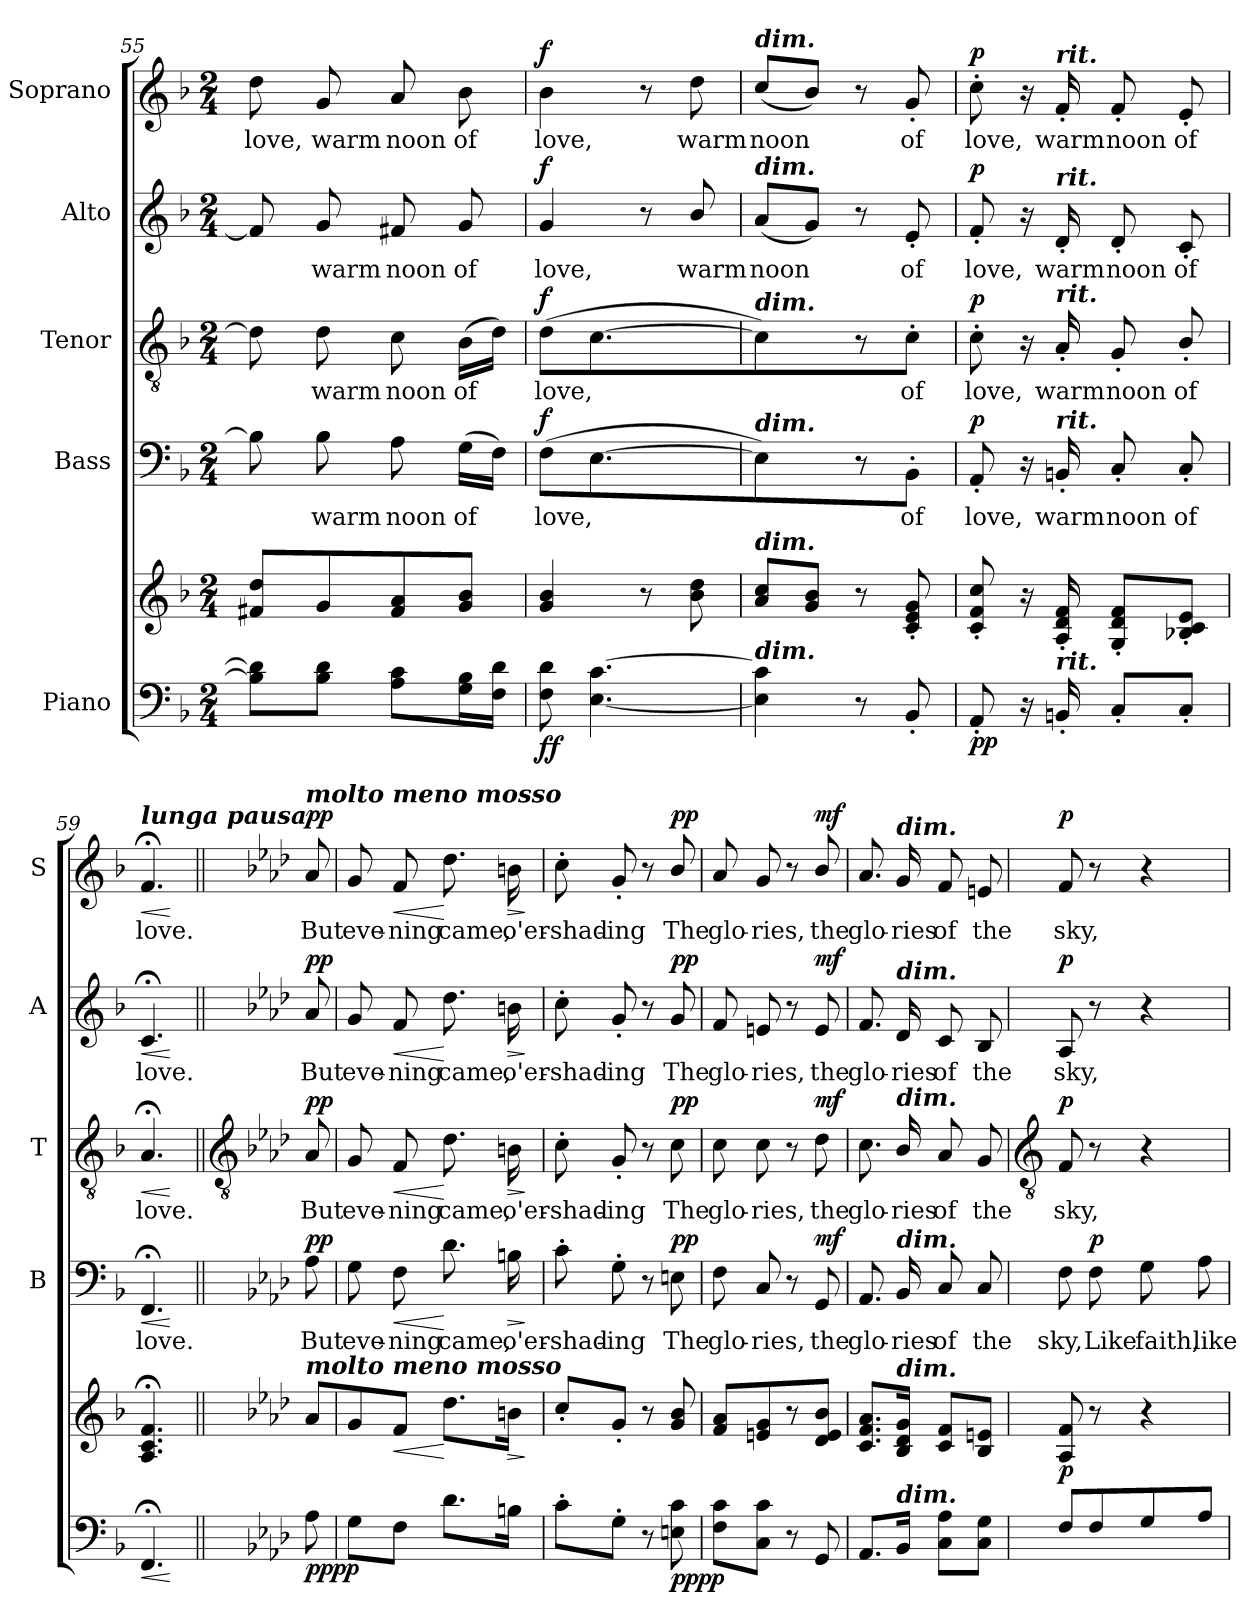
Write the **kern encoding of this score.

**kern	**kern	**dynam	**kern	**text	**dynam	**kern	**text	**dynam	**kern	**text	**dynam	**kern	**text	**dynam
*part5	*part5	*part5	*part4	*part4	*part4	*part3	*part3	*part3	*part2	*part2	*part2	*part1	*part1	*part1
*staff6	*staff5	*staff5/6	*staff4	*staff4	*staff4	*staff3	*staff3	*staff3	*staff2	*staff2	*staff2	*staff1	*staff1	*staff1
*I"Piano	*	*	*I"Bass	*	*	*I"Tenor	*	*	*I"Alto	*	*	*I"Soprano	*	*
*	*	*	*I'B	*	*	*I'T	*	*	*I'A	*	*	*I'S	*	*
!!LO:LB:g=z
*clefF4	*clefG2	*	*clefF4	*	*	*clefGv2	*	*	*clefG2	*	*	*clefG2	*	*
*k[b-]	*k[b-]	*	*k[b-]	*	*	*k[b-]	*	*	*k[b-]	*	*	*k[b-]	*	*
*F:	*F:	*	*F:	*	*	*F:	*	*	*F:	*	*	*F:	*	*
*M2/4	*M2/4	*	*M2/4	*	*	*M2/4	*	*	*M2/4	*	*	*M2/4	*	*
=55	=55	=55	=55	=55	=55	=55	=55	=55	=55	=55	=55	=55	=55	=55
!	!	!	!	!	!	!	!	!	!	!	!	!	!LO:LY:b	!
8B-] 8d]L	8f#X 8ddL	.	8B-]	.	.	8d]	.	.	8f#]	.	.	8dd	love,	.
!	!	!	!	!LO:LY:b	!	!	!LO:LY:b	!	!	!LO:LY:b	!	!	!LO:LY:b	!
8B- 8dJ	8g	.	8B-	warm	.	8d	warm	.	8g	warm	.	8g	warm	.
!	!	!	!	!LO:LY:b	!	!	!LO:LY:b	!	!	!LO:LY:b	!	!	!LO:LY:b	!
8A 8cL	8f# 8a	.	8A	noon	.	8c	noon	.	8f#	noon	.	8a	noon	.
!	!	!	!	!LO:LY:b	!	!	!LO:LY:b	!	!	!LO:LY:b	!	!	!LO:LY:b	!
16G 16B-L	8g 8b-J	.	(>16GLL	of	.	(>16B-LL	of	.	8g	of	.	8b-	of	.
16F 16dJJ	.	.	16FJJ)	.	.	16dJJ)	.	.	.	.	.	.	.	.
=56	=56	=56	=56	=56	=56	=56	=56	=56	=56	=56	=56	=56	=56	=56
!	!	!LO:DY:b=2	!	!LO:LY:b	!	!	!LO:LY:b	!	!	!LO:LY:b	!	!	!LO:LY:b	!
!	!	!LO:DY:n=1:b	!	!	!LO:DY:b	!	!	!LO:DY:b	!	!	!LO:DY:b	!	!	!LO:DY:b
8F 8d	4g 4b-	f f	(>8FL	love,	f	(>8dL	love,	f	4g	love,	f	4b-	love,	f
[4.E [4.c	.	.	[4.E	.	.	[4.c	.	.	.	.	.	.	.	.
.	8r	.	.	.	.	.	.	.	8r	.	.	8r	.	.
!	!	!	!	!	!	!	!	!	!	!LO:LY:b	!	!	!LO:LY:b	!
.	8b- 8dd	.	.	.	.	.	.	.	8b-/	warm	.	8dd	warm	.
=57	=57	=57	=57	=57	=57	=57	=57	=57	=57	=57	=57	=57	=57	=57
!	!	!	!	!	!	!	!	!	!	!	!	!LO:TX:a:Bi:t=dim.	!	!
!	!	!	!	!	!	!	!	!	!LO:TX:a:Bi:t=dim.	!	!	!	!	!
!	!	!	!	!	!	!LO:TX:a:Bi:t=dim.	!	!	!	!	!	!	!	!
!	!	!	!LO:TX:a:Bi:t=dim.	!	!	!	!	!	!	!	!	!	!	!
!	!LO:TX:a:Bi:t=dim.	!	!	!	!	!	!	!	!	!	!	!	!	!
!LO:TX:a:Bi:t=dim.	!	!	!	!	!	!	!	!	!	!	!	!	!	!
!	!	!	!	!	!	!	!	!	!	!LO:LY:b	!	!	!LO:LY:b	!
4E] 4c]	8a 8ccL	.	4E])	.	.	4c])	.	.	(<8aL	noon	.	(>8ccL	noon	.
.	8g/ 8b-/J	.	.	.	.	.	.	.	8gJ)	.	.	8b-/J)	.	.
8r	8r	.	8r	.	.	8r	.	.	8r	.	.	8r	.	.
!	!	!	!	!LO:LY:b	!	!	!LO:LY:b	!	!	!LO:LY:b	!	!	!LO:LY:b	!
8BB-'	8c' 8e' 8g'	.	8BB-'J	of	.	8c'J	of	.	8e'	of	.	8g'	of	.
=58	=58	=58	=58	=58	=58	=58	=58	=58	=58	=58	=58	=58	=58	=58
!	!	!LO:DY:b=2	!	!LO:LY:b	!	!	!LO:LY:b	!	!	!LO:LY:b	!	!	!LO:LY:b	!
!	!	!LO:DY:n=1:b	!	!	!LO:DY:b	!	!	!LO:DY:b	!	!	!LO:DY:b	!	!	!LO:DY:b
8AA'	8c' 8f' 8cc'	p p	8AA'	love,	p	8c'	love,	p	8f'	love,	p	8cc'	love,	p
16r	16r	.	16r	.	.	16r	.	.	16r	.	.	16r	.	.
!	!	!	!	!	!	!	!	!	!	!	!	!LO:TX:a:Bi:t=rit.	!	!
!	!	!	!	!	!	!	!	!	!LO:TX:a:Bi:t=rit.	!	!	!	!	!
!	!	!	!	!	!	!LO:TX:a:Bi:t=rit.	!	!	!	!	!	!	!	!
!	!	!	!LO:TX:a:Bi:t=rit.	!	!	!	!	!	!	!	!	!	!	!
!LO:TX:a:Bi:t=rit.	!	!	!	!	!	!	!	!	!	!	!	!	!	!
!	!	!	!	!LO:LY:b	!	!	!LO:LY:b	!	!	!LO:LY:b	!	!	!LO:LY:b	!
16BBn'	16A' 16d' 16f'	.	16BBn'	warm	.	16A'	warm	.	16d'	warm	.	16f'	warm	.
!	!	!	!	!LO:LY:b	!	!	!LO:LY:b	!	!	!LO:LY:b	!	!	!LO:LY:b	!
8C'L	8G' 8d' 8f'L	.	8C'	noon	.	8G'	noon	.	8d'	noon	.	8f'	noon	.
!	!	!	!	!LO:LY:b	!	!	!LO:LY:b	!	!	!LO:LY:b	!	!	!LO:LY:b	!
8C'J	8B-X' 8c' 8e'J	.	8C'	of	.	8B-'/	of	.	8c'	of	.	8e'	of	.
=59	=59	=59	=59	=59	=59	=59	=59	=59	=59	=59	=59	=59	=59	=59
!	!	!	!	!	!	!	!	!	!	!	!	!LO:TX:a:Bi:t=lunga pausa	!	!
!	!	!LO:HP:b=2	!	!	!	!	!	!	!	!	!	!	!	!
!	!	!LO:HP:n=1:b	!	!	!	!	!	!	!	!	!	!	!	!
!	!	!LO:HP:n=1:b	!	!LO:LY:b	!LO:HP:b	!	!	!	!	!	!	!	!	!
!	!	!	!	!	!LO:HP:n=1:b	!	!LO:LY:b	!LO:HP:b	!	!	!	!	!	!
!	!	!	!	!	!	!	!	!LO:HP:n=1:b	!	!LO:LY:b	!LO:HP:b	!	!	!
!	!	!	!	!	!	!	!	!	!	!	!LO:HP:n=1:b	!	!LO:LY:b	!LO:HP:b
!	!	!	!	!	!	!	!	!	!	!	!	!	!	!LO:HP:n=1:b
4.FF;<	4.A;< 4.c;< 4.f;<	< < >	4.FF;<	love.	< >	4.A;<	love.	< >	4.c;<	love.	< >	4.f;<	love.	< >
.	.	] [	.	.	[	.	.	[	.	.	[	.	.	[
!!LO:LB:g=z
=60||	=60||	=60||	=60||	=60||	=60||	=60||	=60||	=60||	=60||	=60||	=60||	=60||	=60||	=60||
*	*	*	*	*	*	*clefGv2	*	*	*	*	*	*	*	*
*k[b-e-a-d-]	*k[b-e-a-d-]	*	*k[b-e-a-d-]	*	*	*k[b-e-a-d-]	*	*	*k[b-e-a-d-]	*	*	*k[b-e-a-d-]	*	*
*A-:	*A-:	*	*A-:	*	*	*A-:	*	*	*A-:	*	*	*A-:	*	*
!	!	!	!	!	!	!	!	!	!	!	!	!LO:TX:a:Bi:t=molto meno  mosso	!	!
!	!LO:TX:a:Bi:t=molto meno  mosso	!	!	!	!	!	!	!	!	!	!	!	!	!
!	!	!LO:DY:b=2	!	!LO:LY:b	!	!	!LO:LY:b	!	!	!LO:LY:b	!	!	!LO:LY:b	!
!	!	!LO:DY:n=1:b	!	!	!LO:DY:b	!	!	!LO:DY:b	!	!	!LO:DY:b	!	!	!LO:DY:b
8A-\	8a-/L	pp pp	8A-\	But	pp	8A-/	But	pp	8a-/	But	pp	8a-/	But	pp
.	.	[	.	.	]	.	.	]	.	.	]	.	.	]
=61	=61	=61	=61	=61	=61	=61	=61	=61	=61	=61	=61	=61	=61	=61
!	!	!	!	!LO:LY:b	!	!	!LO:LY:b	!	!	!LO:LY:b	!	!	!LO:LY:b	!
8GL	8g	.	8G	eve-	.	8G	eve-	.	8g	eve-	.	8g	eve-	.
!	!	!LO:HP:b	!	!LO:LY:b	!LO:HP:b	!	!LO:LY:b	!LO:HP:b	!	!LO:LY:b	!LO:HP:b	!	!LO:LY:b	!LO:HP:b
8FJ	8fJ	<	8F	-ning	<	8F	-ning	<	8f	-ning	<	8f	-ning	<
!	!	!	!	!LO:LY:b	!	!	!LO:LY:b	!	!	!LO:LY:b	!	!	!LO:LY:b	!
8.d-L	8.dd-L	[	8.d-	came,	[	8.d-	came,	[	8.dd-\	came,	[	8.dd-	came,	[
!	!	!LO:HP:b	!	!LO:LY:b	!LO:HP:b	!	!LO:LY:b	!LO:HP:b	!	!LO:LY:b	!LO:HP:b	!	!LO:LY:b	!LO:HP:b
16BnJ	16bnJ	>	16Bn	o'er-	>	16Bn	o'er-	>	16bn	o'er-	>	16bn	o'er-	>
.	.	]	.	.	]	.	.	]	.	.	]	.	.	]
=62	=62	=62	=62	=62	=62	=62	=62	=62	=62	=62	=62	=62	=62	=62
!	!	!	!	!LO:LY:b	!	!	!LO:LY:b	!	!	!LO:LY:b	!	!	!LO:LY:b	!
8c'L	8cc'L	.	8c'	-shad-	.	8c'	-shad-	.	8cc'	-shad-	.	8cc'	-shad-	.
!	!	!	!	!LO:LY:b	!	!	!LO:LY:b	!	!	!LO:LY:b	!	!	!LO:LY:b	!
8G'J	8g'J	.	8G'	-ing	.	8G'	-ing	.	8g'	-ing	.	8g'	-ing	.
8r	8r	.	8r	.	.	8r	.	.	8r	.	.	8r	.	.
!	!	!LO:DY:b=2	!	!LO:LY:b	!	!	!LO:LY:b	!	!	!LO:LY:b	!	!	!LO:LY:b	!
!	!	!LO:DY:n=1:b	!	!	!LO:DY:b	!	!	!LO:DY:b	!	!	!LO:DY:b	!	!	!LO:DY:b
8En\ 8c\	8g/ 8b-/	pp pp	8En\	The	pp	8c\	The	pp	8g/	The	pp	8b-/	The	pp
=63	=63	=63	=63	=63	=63	=63	=63	=63	=63	=63	=63	=63	=63	=63
!	!	!	!	!LO:LY:b	!	!	!LO:LY:b	!	!	!LO:LY:b	!	!	!LO:LY:b	!
8F 8cL	8f 8a-L	.	8F	glo-	.	8c	glo-	.	8f	glo-	.	8a-	glo-	.
!	!	!	!	!LO:LY:b	!	!	!LO:LY:b	!	!	!LO:LY:b	!	!	!LO:LY:b	!
8C 8cJ	8en 8g	.	8C	-ries,	.	8c	-ries,	.	8en	-ries,	.	8g	-ries,	.
8r	8r	.	8r	.	.	8r	.	.	8r	.	.	8r	.	.
!	!	!LO:DY:b=2	!	!LO:LY:b	!	!	!LO:LY:b	!	!	!LO:LY:b	!	!	!LO:LY:b	!
!	!	!LO:DY:n=1:b	!	!	!LO:DY:b	!	!	!LO:DY:b	!	!	!LO:DY:b	!	!	!LO:DY:b
8GG	8d-/ 8e/ 8b-/J	mf mf	8GG	the	mf	8d-	the	mf	8e	the	mf	8b-/	the	mf
=64	=64	=64	=64	=64	=64	=64	=64	=64	=64	=64	=64	=64	=64	=64
!	!	!	!	!LO:LY:b	!	!	!LO:LY:b	!	!	!LO:LY:b	!	!	!LO:LY:b	!
8.AA-L	8.c 8.f 8.a-L	.	8.AA-	glo-	.	8.c	glo-	.	8.f	glo-	.	8.a-	glo-	.
!	!	!	!	!	!	!	!	!	!	!	!	!LO:TX:a:Bi:t=dim.	!	!
!	!	!	!	!	!	!	!	!	!LO:TX:a:Bi:t=dim.	!	!	!	!	!
!	!	!	!	!	!	!LO:TX:a:Bi:t=dim.	!	!	!	!	!	!	!	!
!	!	!	!LO:TX:a:Bi:t=dim.	!	!	!	!	!	!	!	!	!	!	!
!	!LO:TX:a:Bi:t=dim.	!	!	!	!	!	!	!	!	!	!	!	!	!
!LO:TX:a:Bi:t=dim.	!	!	!	!	!	!	!	!	!	!	!	!	!	!
!	!	!	!	!LO:LY:b	!	!	!LO:LY:b	!	!	!LO:LY:b	!	!	!LO:LY:b	!
16BB-J	16B- 16d- 16gJ	.	16BB-	-ries	.	16B-/	-ries	.	16d-	-ries	.	16g	-ries	.
!	!	!	!	!LO:LY:b	!	!	!LO:LY:b	!	!	!LO:LY:b	!	!	!LO:LY:b	!
8C 8A-L	8c 8fL	.	8C	of	.	8A-	of	.	8c	of	.	8f	of	.
!	!	!	!	!LO:LY:b	!	!	!LO:LY:b	!	!	!LO:LY:b	!	!	!LO:LY:b	!
8C 8GJ	8B- 8enJ	.	8C	the	.	8G	the	.	8B-	the	.	8en	the	.
!!LO:LB:g=z
=65	=65	=65	=65	=65	=65	=65	=65	=65	=65	=65	=65	=65	=65	=65
*	*	*	*	*	*	*clefGv2	*	*	*	*	*	*	*	*
*^	*	*	*	*	*	*	*	*	*	*	*	*	*	*
!	!LO:N:vis=1	!	!LO:DY:b	!	!LO:LY:b	!	!	!LO:LY:b	!LO:DY:b	!	!LO:LY:b	!LO:DY:b	!	!LO:LY:b	!LO:DY:b
8F	2ryy	8A- 8fL	p	8F	sky,	.	8F	sky,	p	8A-	sky,	p	8f	sky,	p
!	!	!	!	!	!LO:LY:b	!LO:DY:b	!	!	!	!	!	!	!	!	!
8F	.	8r	.	8F	Like	p	8r	.	.	8r	.	.	8r	.	.
!	!	!	!	!	!LO:LY:b	!	!	!	!	!	!	!	!	!	!
8G	.	4r	.	8G	faith,	.	4r	.	.	4r	.	.	4r	.	.
!	!	!	!	!	!LO:LY:b	!	!	!	!	!	!	!	!	!	!
8A-J	.	.	.	8A-	like	.	.	.	.	.	.	.	.	.	.
*v	*v	*	*	*	*	*	*	*	*	*	*	*	*	*	*
=	=	=	=	=	=	=	=	=	=	=	=	=	=	=
*-	*-	*-	*-	*-	*-	*-	*-	*-	*-	*-	*-	*-	*-	*-
